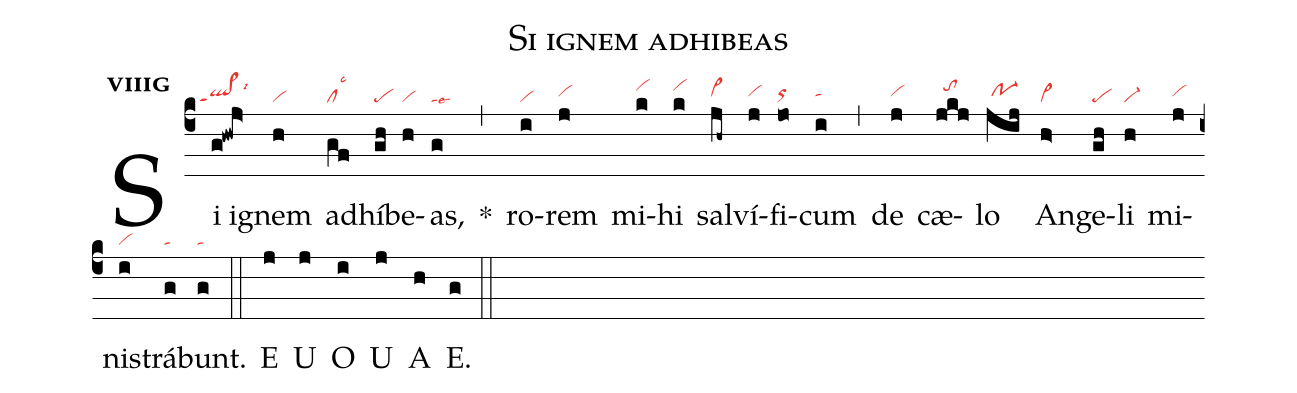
name:Si ignem adhibeas;
office-part:an;
mode:8g;
nabc-lines:1;
%%
initial-style: 1;
name: Si ignem adhibeas;
mode:8;
office-part: Antiphona;
annotation: Ant.;
annotation: viii g;
nabc-lines:1;
%%
(c4) Si i(g!hwj>|```ql>ppt1lsi6)gnem(h|vi) ad(gf|cllsc3)hí(gh|pe)be(h|vi)as,(g|talse6) <sp>*</sp>(,) ro(i|vi)rem(j|vihh) mi(k|vihj)hi(k|vihj) sal(jh~|vi>hh)ví(j|vihh)fi(jo|orhh)cum(i|tahh) (,) de(j|vihh) cæ(jkj|//tohj)lo(jij|/po-1hh) An(h>|vi>)ge(gh|pe)li(h|vi-) mi(j|vihh)nis(i|vi)trá(g|ta)bunt.(g|ta) (::)
<eu>E(j) U(j) O(i) U(j) A(h) E.(g) </eu>(::)
